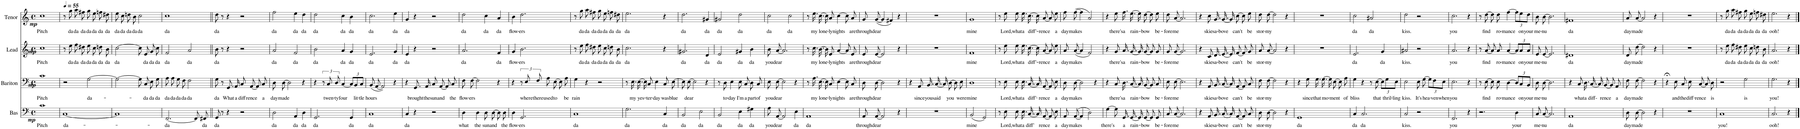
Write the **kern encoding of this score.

**kern	**text	**dynam	**kern	**text	**dynam	**kern	**text	**dynam	**kern	**text	**dynam
*part4	*part4	*part4	*part3	*part3	*part3	*part2	*part2	*part2	*part1	*part1	*part1
*staff4	*staff4	*staff4	*staff3	*staff3	*staff3	*staff2	*staff2	*staff2	*staff1	*staff1	*staff1
*I"Bas	*	*	*I"Bariton	*	*	*I"Lead	*	*	*I"Tenor	*	*
*clefF4	*	*	*clefF4	*	*	*clefG2	*	*	*clefG2	*	*
*Trd1c2	*	*	*Trd1c2	*	*	*Trd7c12	*	*	*Trd7c12	*	*
*k[]	*	*	*k[]	*	*	*k[]	*	*	*k[]	*	*
*M4/4	*	*	*M4/4	*	*	*M4/4	*	*	*M4/4	*	*
*met(c)	*	*	*met(c)	*	*	*met(c)	*	*	*met(c)	*	*
=1	=1	=1	=1	=1	=1	=1	=1	=1	=1	=1	=1
!	!LO:LY:b	!LO:DY:b	!	!LO:LY:b	!LO:DY:b	!	!LO:LY:b	!LO:DY:b	!	!LO:LY:b	!LO:DY:b
1c	Pitch	mp	1c	Pitch	mp	1cc	Pitch	mp	1cc	Pitch	mp
=2	=2	=2	=2	=2	=2	=2	=2	=2	=2	=2	=2
*	*	*	*	*	*	*	*	*	*MM55	*	*
!	!LO:LY:b	!	!	!	!	!	!	!	!	!	!
[1C	da-	.	2r	.	.	8r	.	.	8r	.	.
!	!	!	!	!	!	!	!LO:LY:b	!	!	!LO:LY:b	!
.	.	.	.	.	.	8ee\	da	.	8gg\	da	.
!	!	!	!	!	!	!	!LO:LY:b	!	!	!LO:LY:b	!
.	.	.	.	.	.	8ff\	da	.	8aa\	da	.
!	!	!	!	!	!	!	!LO:LY:b	!	!	!LO:LY:b	!
.	.	.	.	.	.	8dd#X\	da	.	8ff#X\	da	.
!	!	!	!	!LO:LY:b	!	!	!LO:LY:b	!	!	!LO:LY:b	!
.	.	.	[2G\	da-	.	8ee\	da	.	8gg\	da	.
!	!	!	!	!	!	!	!LO:LY:b	!	!	!LO:LY:b	!
.	.	.	.	.	.	8cc\	da	.	8ee\	da	.
!	!	!	!	!	!	!	!LO:LY:b	!	!	!LO:LY:b	!
.	.	.	.	.	.	8ddn\	da	.	8ffn\	da	.
!	!	!	!	!	!	!	!LO:LY:b	!	!	!LO:LY:b	!
.	.	.	.	.	.	8b\	da	.	8dd#X\	da	.
=3	=3	=3	=3	=3	=3	=3	=3	=3	=3	=3	=3
!	!	!	!	!	!	!	!LO:LY:b	!	!	!LO:LY:b	!
1C]	.	.	2G\_	.	.	[2cc\	da	.	8ee\	da	.
!	!	!	!	!	!	!	!	!	!	!LO:LY:b	!
.	.	.	.	.	.	.	.	.	8cc\	da	.
!	!	!	!	!	!	!	!	!	!	!LO:LY:b	!
.	.	.	.	.	.	.	.	.	8ddn\	da	.
!	!	!	!	!	!	!	!	!	!	!LO:LY:b	!
.	.	.	.	.	.	.	.	.	8b\	da	.
!	!	!	!	!	!	!	!	!	!	!LO:LY:b	!
.	.	.	8G\]	.	.	8cc\]	.	.	2cc\	da	.
!	!	!	!	!LO:LY:b	!	!	!LO:LY:b	!	!	!	!
.	.	.	8C/	da	.	8e/	da	.	.	.	.
!	!	!	!	!LO:LY:b	!	!	!LO:LY:b	!	!	!	!
.	.	.	8E\	da	.	8g/	da	.	.	.	.
!	!	!	!	!LO:LY:b	!	!	!LO:LY:b	!	!	!	!
.	.	.	8G\	da	.	8cc\	da	.	.	.	.
=4	=4	=4	=4	=4	=4	=4	=4	=4	=4	=4	=4
!	!LO:LY:b	!	!	!LO:LY:b	!	!	!LO:LY:b	!	!	!LO:LY:b	!
[2.FF/	-da	.	8A\	da	.	2f/	da	.	1cc	da	.
!	!	!	!	!LO:LY:b	!	!	!	!	!	!	!
.	.	.	8A\	da	.	.	.	.	.	.	.
!	!	!	!	!LO:LY:b	!	!	!	!	!	!	!
.	.	.	8G\	da	.	.	.	.	.	.	.
!	!	!	!	!LO:LY:b	!	!	!	!	!	!	!
.	.	.	8F\	da	.	.	.	.	.	.	.
!	!	!	!	!LO:LY:b	!	!	!LO:LY:b	!	!	!	!
.	.	.	2F\	da	.	2a/	da	.	.	.	.
8FF/L]	.	.	.	.	.	.	.	.	.	.	.
!	!LO:LY:b	!	!	!	!	!	!	!	!	!	!
8FF#X/J	da	.	.	.	.	.	.	.	.	.	.
=5||	=5||	=5||	=5||	=5||	=5||	=5||	=5||	=5||	=5||	=5||	=5||
!	!LO:LY:b	!	!	!LO:LY:b	!	!	!LO:LY:b	!	!	!LO:LY:b	!
8GG/	da	.	8G\	da	.	8b\	da	.	8dd\	da	.
8r	.	.	8r	.	.	8r	.	.	8r	.	.
!	!	!	!	!LO:LY:b	!	!	!	!	!	!	!
4r	.	.	8.GG/	What	.	4r	.	.	4r	.	.
!	!	!	!	!LO:LY:b	!	!	!	!	!	!	!
.	.	.	16AA/	a	.	.	.	.	.	.	.
!	!	!	!	!LO:LY:b	!	!	!	!	!	!	!
2r	.	.	8C/	diff	.	2r	.	.	2r	.	.
!	!	!	!	!LO:LY:b	!	!	!	!	!	!	!
.	.	.	[8AA/	rence	.	.	.	.	.	.	.
.	.	.	8AA/]	.	.	.	.	.	.	.	.
!	!	!	!	!LO:LY:b	!	!	!	!	!	!	!
.	.	.	8C/	a	.	.	.	.	.	.	.
=6	=6	=6	=6	=6	=6	=6	=6	=6	=6	=6	=6
!	!LO:LY:b	!	!	!LO:LY:b	!	!	!LO:LY:b	!	!	!LO:LY:b	!
2D\	da	.	8D\	day	.	2a/	da	.	2ff\	da	.
!	!	!	!	!LO:LY:b	!	!	!	!	!	!	!
.	.	.	[8D\	made	.	.	.	.	.	.	.
.	.	.	2D\]	.	.	.	.	.	.	.	.
!	!LO:LY:b	!	!	!	!	!	!LO:LY:b	!	!	!LO:LY:b	!
4AA/	da	.	.	.	.	2f/	da	.	4ee\	da	.
!	!LO:LY:b	!	!	!	!	!	!	!	!	!LO:LY:b	!
4D\	da	.	4r	.	.	.	.	.	4dd\	da	.
=7	=7	=7	=7	=7	=7	=7	=7	=7	=7	=7	=7
!	!LO:LY:b	!	!	!	!	!	!LO:LY:b	!	!	!LO:LY:b	!
2.GG/	da	.	4r	.	.	2b\	da	.	2dd\	da	.
.	.	.	12r	.	.	.	.	.	.	.	.
!	!	!	!	!LO:LY:b	!	!	!	!	!	!	!
.	.	.	12C/	twen-	.	.	.	.	.	.	.
!	!	!	!	!LO:LY:b	!	!	!	!	!	!	!
.	.	.	12D/	-ty	.	.	.	.	.	.	.
!	!	!	!	!LO:LY:b	!	!	!LO:LY:b	!	!	!LO:LY:b	!
.	.	.	[4C/	four	.	4a/	da	.	4cc\	da	.
!	!LO:LY:b	!	!	!	!	!	!	!	!	!	!
*	*	*	*Xbrackettup	*	*	*	*	*	*	*	*
!	!	!	!	!	!	!	!LO:LY:b	!	!	!LO:LY:b	!
4GG/	da	.	12C/L]	.	.	4g/	da	.	4b\	da	.
!	!	!	!	!LO:LY:b	!	!	!	!	!	!	!
.	.	.	12BB/	lit-	.	.	.	.	.	.	.
!	!	!	!	!LO:LY:b	!	!	!	!	!	!	!
.	.	.	12C/J	-tle	.	.	.	.	.	.	.
=8	=8	=8	=8	=8	=8	=8	=8	=8	=8	=8	=8
!	!LO:LY:b	!	!	!LO:LY:b	!	!	!LO:LY:b	!	!	!LO:LY:b	!
1C	da	.	(8BB/	hours	.	2.e/	da	.	2.cc\	da	.
.	.	.	[8AA/	.	.	.	.	.	.	.	.
.	.	.	2AA/])	.	.	.	.	.	.	.	.
!	!	!	!	!	!	!	!LO:LY:b	!	!	!LO:LY:b	!
.	.	.	4r	.	.	4g/	da	.	4ee\	da	.
=9	=9	=9	=9	=9	=9	=9	=9	=9	=9	=9	=9
!	!LO:LY:b	!	!	!	!	!	!LO:LY:b	!	!	!LO:LY:b	!
4C/	da	.	4r	.	.	4e/	da	.	4g/	da	.
!	!	!	!	!LO:LY:b	!	!	!	!	!	!	!
4r	.	.	8.GG/	brought	.	4r	.	.	4r	.	.
!	!	!	!	!LO:LY:b	!	!	!	!	!	!	!
.	.	.	16AA/	the	.	.	.	.	.	.	.
!	!	!	!	!LO:LY:b	!	!	!	!	!	!	!
2r	.	.	8C/	sun	.	2r	.	.	2r	.	.
!	!	!	!	!LO:LY:b	!	!	!	!	!	!	!
.	.	.	[8AA/	and	.	.	.	.	.	.	.
.	.	.	8AA/]	.	.	.	.	.	.	.	.
!	!	!	!	!LO:LY:b	!	!	!	!	!	!	!
.	.	.	8C/	the	.	.	.	.	.	.	.
=10	=10	=10	=10	=10	=10	=10	=10	=10	=10	=10	=10
!	!LO:LY:b	!	!	!LO:LY:b	!	!	!LO:LY:b	!	!	!LO:LY:b	!
4D\	what	.	8F\	flow-	.	2.a/	da	.	2dd\	da	.
!	!	!	!	!LO:LY:b	!	!	!	!	!	!	!
.	.	.	[8F\	-ers	.	.	.	.	.	.	.
!	!LO:LY:b	!	!	!	!	!	!	!	!	!	!
4D\	the	.	2F\]	.	.	.	.	.	.	.	.
!	!LO:LY:b	!	!	!	!	!	!	!	!	!LO:LY:b	!
8D\L	sun	.	.	.	.	.	.	.	4cc\	da	.
!	!LO:LY:b	!	!	!	!	!	!	!	!	!	!
[8D\J	and	.	.	.	.	.	.	.	.	.	.
!	!	!	!	!	!	!	!LO:LY:b	!	!	!LO:LY:b	!
8D\L]	.	.	4r	.	.	4f/	da	.	4a/	da	.
!	!LO:LY:b	!	!	!	!	!	!	!	!	!	!
8D\J	the	.	.	.	.	.	.	.	.	.	.
=11	=11	=11	=11	=11	=11	=11	=11	=11	=11	=11	=11
!	!LO:LY:b	!	!	!	!	!	!LO:LY:b	!	!	!LO:LY:b	!
4D\	flow-	.	4r	.	.	4g/	flow-	.	4b\	flow-	.
!	!LO:LY:b	!	!	!	!	!	!	!	!	!	!
*	*	*	*brackettup	*	*	*	*	*	*	*	*
!	!	!	!	!	!	!	!LO:LY:b	!	!	!LO:LY:b	!
2.GG/	-ers	.	12r	.	.	2.b\	-ers	.	2.dd\	-ers	.
!	!	!	!	!LO:LY:b	!	!	!	!	!	!	!
.	.	.	12E/	where	.	.	.	.	.	.	.
!	!	!	!	!LO:LY:b	!	!	!	!	!	!	!
.	.	.	12F/	there	.	.	.	.	.	.	.
!	!	!	!	!LO:LY:b	!	!	!	!	!	!	!
.	.	.	8A\	used	.	.	.	.	.	.	.
!	!	!	!	!LO:LY:b	!	!	!	!	!	!	!
.	.	.	[8E\	to	.	.	.	.	.	.	.
.	.	.	8E\]	.	.	.	.	.	.	.	.
!	!	!	!	!LO:LY:b	!	!	!	!	!	!	!
.	.	.	8A\	be	.	.	.	.	.	.	.
=12	=12	=12	=12	=12	=12	=12	=12	=12	=12	=12	=12
!	!LO:LY:b	!	!	!LO:LY:b	!	!	!	!	!	!	!
1C	da	.	4G\	rain	.	8r	.	.	8r	.	.
!	!	!	!	!	!	!	!LO:LY:b	!	!	!LO:LY:b	!
.	.	.	.	.	.	8ee\	da	.	8gg\	da	.
!	!	!	!	!	!	!	!LO:LY:b	!	!	!LO:LY:b	!
.	.	.	4r	.	.	8ff\	da	.	8aa\	da	.
!	!	!	!	!	!	!	!LO:LY:b	!	!	!LO:LY:b	!
.	.	.	.	.	.	8dd#X\	da	.	8ff#X\	da	.
!	!	!	!	!	!	!	!LO:LY:b	!	!	!LO:LY:b	!
.	.	.	2r	.	.	8ee\	da	.	8gg\	da	.
!	!	!	!	!	!	!	!LO:LY:b	!	!	!LO:LY:b	!
.	.	.	.	.	.	8cc\	da	.	8ee\	da	.
!	!	!	!	!	!	!	!LO:LY:b	!	!	!LO:LY:b	!
.	.	.	.	.	.	8ddn\	da	.	8ffn\	da	.
!	!	!	!	!	!	!	!LO:LY:b	!	!	!LO:LY:b	!
.	.	.	.	.	.	8b\	da	.	8dd#X\	da	.
=13	=13	=13	=13	=13	=13	=13	=13	=13	=13	=13	=13
!	!LO:LY:b	!	!	!	!	!	!LO:LY:b	!	!	!LO:LY:b	!
2.G\	da	.	8r	.	.	2.cc\	da	.	2.ee\	da	.
!	!	!	!	!LO:LY:b	!	!	!	!	!	!	!
.	.	.	16.E\	my	.	.	.	.	.	.	.
!	!	!	!	!LO:LY:b	!	!	!	!	!	!	!
.	.	.	[16.E\	yes-	.	.	.	.	.	.	.
.	.	.	16E\]	.	.	.	.	.	.	.	.
!	!	!	!	!LO:LY:b	!	!	!	!	!	!	!
.	.	.	8C/	ter-	.	.	.	.	.	.	.
!	!	!	!	!LO:LY:b	!	!	!	!	!	!	!
.	.	.	4E\	-day	.	.	.	.	.	.	.
!	!LO:LY:b	!	!	!LO:LY:b	!	!	!	!	!	!	!
4C/	da	.	8C/	was	.	4r	.	.	4r	.	.
!	!	!	!	!LO:LY:b	!	!	!	!	!	!	!
.	.	.	[8E\	blue	.	.	.	.	.	.	.
=14	=14	=14	=14	=14	=14	=14	=14	=14	=14	=14	=14
!	!LO:LY:b	!	!	!	!	!	!LO:LY:b	!	!	!LO:LY:b	!
2BB/	da	.	8E\]	.	.	2.g#X/	da	.	2.dd\	da	.
!	!	!	!	!LO:LY:b	!	!	!	!	!	!	!
.	.	.	[8E\	dear	.	.	.	.	.	.	.
.	.	.	2E\]	.	.	.	.	.	.	.	.
!	!LO:LY:b	!	!	!	!	!	!	!	!	!	!
2E\	da	.	.	.	.	.	.	.	.	.	.
!	!	!	!	!	!	!	!LO:LY:b	!	!	!LO:LY:b	!
.	.	.	4r	.	.	4d/	da	.	4g#X/	da	.
=15	=15	=15	=15	=15	=15	=15	=15	=15	=15	=15	=15
!	!LO:LY:b	!	!	!	!	!	!LO:LY:b	!	!	!LO:LY:b	!
2BB/	da	.	8r	.	.	2e/	da	.	2g#X/	da	.
!	!	!	!	!LO:LY:b	!	!	!	!	!	!	!
.	.	.	8D\	to-	.	.	.	.	.	.	.
!	!	!	!	!LO:LY:b	!	!	!	!	!	!	!
.	.	.	4E\	-day	.	.	.	.	.	.	.
!	!LO:LY:b	!	!	!LO:LY:b	!	!	!LO:LY:b	!	!	!LO:LY:b	!
4E\	da	.	8E\	I'm	.	4g#X/	da	.	2dd\	da	.
!	!	!	!	!LO:LY:b	!	!	!	!	!	!	!
.	.	.	8C/	a	.	.	.	.	.	.	.
!	!LO:LY:b	!	!	!LO:LY:b	!	!	!LO:LY:b	!	!	!	!
4G#X\	da	.	8D\	part	.	4b\	da	.	.	.	.
!	!	!	!	!LO:LY:b	!	!	!	!	!	!	!
.	.	.	8C/	of	.	.	.	.	.	.	.
=16	=16	=16	=16	=16	=16	=16	=16	=16	=16	=16	=16
!	!LO:LY:b	!	!	!LO:LY:b	!	!	!LO:LY:b	!	!	!LO:LY:b	!
8A\L	you	.	8E\	you	.	8b\	you	.	2cc\	da	.
!	!LO:LY:b	!	!	!LO:LY:b	!	!	!LO:LY:b	!	!	!	!
[8AA\J	dear	.	[8E\	dear	.	[8a/	dear	.	.	.	.
2AA/]	.	.	2E\]	.	.	2.a/]	.	.	.	.	.
!	!	!	!	!	!	!	!	!	!	!LO:LY:b	!
.	.	.	.	.	.	.	.	.	2cc\	da	.
!	!LO:LY:b	!	!	!	!	!	!	!	!	!	!
4E\	da	.	4r	.	.	.	.	.	.	.	.
=17	=17	=17	=17	=17	=17	=17	=17	=17	=17	=17	=17
!	!LO:LY:b	!	!	!	!	!	!	!	!	!	!
1AA	da	.	8r	.	.	8r	.	.	8r	.	.
!	!	!	!	!LO:LY:b	!	!	!LO:LY:b	!	!	!LO:LY:b	!
.	.	.	16.A\	my	.	16.cc\	my	.	16.ee\	my	.
!	!	!	!	!LO:LY:b	!	!	!LO:LY:b	!	!	!LO:LY:b	!
.	.	.	[16.E\	lone-	.	[16.b\	lone-	.	[16.cc\	lone-	.
.	.	.	16E\]	.	.	16b\]	.	.	16cc\]	.	.
!	!	!	!	!LO:LY:b	!	!	!LO:LY:b	!	!	!LO:LY:b	!
.	.	.	8C/	ly	.	8e/	-ly	.	8a/	-ly	.
!	!	!	!	!LO:LY:b	!	!	!LO:LY:b	!	!	!LO:LY:b	!
.	.	.	[4E\	nights	.	[4a/	nights	.	[4cc\	nights	.
.	.	.	8E\]	.	.	8a/]	.	.	8cc\]	.	.
!	!	!	!	!LO:LY:b	!	!	!LO:LY:b	!	!	!LO:LY:b	!
.	.	.	8C/	are	.	8e/	are	.	8a/	are	.
=18	=18	=18	=18	=18	=18	=18	=18	=18	=18	=18	=18
!	!LO:LY:b	!	!	!LO:LY:b	!	!	!LO:LY:b	!	!	!LO:LY:b	!
8AA/L	through	.	8D\	through	.	8e/	through	.	8g/	through	.
!	!LO:LY:b	!	!	!LO:LY:b	!	!	!LO:LY:b	!	!	!LO:LY:b	!
[8AA/J	dear	.	[8D\	dear	.	[8e/	dear	.	([8g/	dear	.
2AA/]	.	.	2D\]	.	.	2e/]	.	.	4g/]	.	.
.	.	.	.	.	.	.	.	.	4f#X/)	.	.
4r	.	.	4r	.	.	4r	.	.	4r	.	.
=19	=19	=19	=19	=19	=19	=19	=19	=19	=19	=19	=19
1r	.	.	4r	.	.	1r	.	.	1r	.	.
!	!	!	!	!LO:LY:b	!	!	!	!	!	!	!
.	.	.	8AA/	since	.	.	.	.	.	.	.
!	!	!	!	!LO:LY:b	!	!	!	!	!	!	!
.	.	.	16.BB/	you	.	.	.	.	.	.	.
!	!	!	!	!LO:LY:b	!	!	!	!	!	!	!
.	.	.	[16.C/	said	.	.	.	.	.	.	.
.	.	.	16C/]	.	.	.	.	.	.	.	.
!	!	!	!	!LO:LY:b	!	!	!	!	!	!	!
.	.	.	[8D\	you	.	.	.	.	.	.	.
.	.	.	8D\]	.	.	.	.	.	.	.	.
!	!	!	!	!LO:LY:b	!	!	!	!	!	!	!
.	.	.	8E\	were	.	.	.	.	.	.	.
=20	=20	=20	=20	=20	=20	=20	=20	=20	=20	=20	=20
!	!LO:LY:b	!	!	!LO:LY:b	!	!	!LO:LY:b	!	!	!LO:LY:b	!
(2BB/	mine	.	1D	mine	.	1f	mine	.	1g	mine	.
2GG/)	.	.	.	.	.	.	.	.	.	.	.
=21	=21	=21	=21	=21	=21	=21	=21	=21	=21	=21	=21
8r	.	.	8r	.	.	8r	.	.	8r	.	.
!	!LO:LY:b	!	!	!LO:LY:b	!	!	!LO:LY:b	!	!	!LO:LY:b	!
8E\	Lord,	.	8E\	Lord,	.	8ee\	Lord,	.	8ee\	Lord,	.
!	!LO:LY:b	!	!	!LO:LY:b	!	!	!LO:LY:b	!	!	!LO:LY:b	!
8E\L	what	.	8E\	what	.	8ee\	what	.	8ee\	what	.
!	!LO:LY:b	!	!	!LO:LY:b	!	!	!LO:LY:b	!	!	!LO:LY:b	!
16.E\L	a	.	16.E\	a	.	16.ee\	a	.	16.ee\	a	.
!	!LO:LY:b	!	!	!LO:LY:b	!	!	!LO:LY:b	!	!	!LO:LY:b	!
[16.C\JJ	diff'	.	[16.C/	diff'-	.	[16.cc\	diff'-	.	[16.cc\	diff'-	.
16C/KL]	.	.	16C/]	.	.	16cc\]	.	.	16cc\]	.	.
!	!LO:LY:b	!	!	!LO:LY:b	!	!	!LO:LY:b	!	!	!LO:LY:b	!
[8AA/J	rence	.	[8AA/	-rence	.	[8a/	-rence	.	[8a/	-rence	.
8AA/L]	.	.	8AA/]	.	.	8a/]	.	.	8a/]	.	.
!	!LO:LY:b	!	!	!LO:LY:b	!	!	!LO:LY:b	!	!	!LO:LY:b	!
8E/J	a	.	8E\	a	.	8ee\	a	.	8ee\	a	.
=22	=22	=22	=22	=22	=22	=22	=22	=22	=22	=22	=22
!	!LO:LY:b	!	!	!LO:LY:b	!	!	!LO:LY:b	!	!	!LO:LY:b	!
8AA/L	day	.	8D\	day	.	8a/	day	.	8ff\	day	.
!	!LO:LY:b	!	!	!LO:LY:b	!	!	!LO:LY:b	!	!	!LO:LY:b	!
([8AA/J	makes	.	[8D\	makes	.	([8a/	makes	.	([8ff\	makes	.
4AA/]	.	.	2D\]	.	.	4a/]	.	.	4ff\]	.	.
2D\)	.	.	.	.	.	2f/)	.	.	2a/)	.	.
.	.	.	4r	.	.	.	.	.	.	.	.
=23	=23	=23	=23	=23	=23	=23	=23	=23	=23	=23	=23
!	!LO:LY:b	!	!	!	!	!	!	!	!	!	!
[4G\	there's	.	4r	.	.	4r	.	.	4r	.	.
!	!	!	!	!LO:LY:b	!	!	!LO:LY:b	!	!	!LO:LY:b	!
8G/L]	.	.	8C/	there's	.	8g/	there's	.	8ee\	there's	.
!	!LO:LY:b	!	!	!LO:LY:b	!	!	!LO:LY:b	!	!	!LO:LY:b	!
16.GG/L	a	.	16.D\	a	.	16.a/	a	.	16.ff\	a	.
!	!LO:LY:b	!	!	!LO:LY:b	!	!	!LO:LY:b	!	!	!LO:LY:b	!
[16.GG/JJ	rain-	.	[16.C/	rain-	.	[16.g/	rain-	.	[16.ee\	rain-	.
16GG/KL]	.	.	16C/]	.	.	16g/]	.	.	16ee\]	.	.
!	!LO:LY:b	!	!	!LO:LY:b	!	!	!LO:LY:b	!	!	!LO:LY:b	!
[8GG/J	bow	.	[8BB/	-bow	.	[8g/	-bow	.	[8dd\	-bow	.
8GG/L]	.	.	8BB/]	.	.	8g/]	.	.	8dd\]	.	.
!	!LO:LY:b	!	!	!LO:LY:b	!	!	!LO:LY:b	!	!	!LO:LY:b	!
8GG/J	be-	.	8C/	be-	.	8g/	be-	.	8ee\	be-	.
=24	=24	=24	=24	=24	=24	=24	=24	=24	=24	=24	=24
!	!LO:LY:b	!	!	!LO:LY:b	!	!	!LO:LY:b	!	!	!LO:LY:b	!
8C/L	-fore	.	8E\	-fore	.	8g/	-fore	.	8dd\	-fore	.
!	!LO:LY:b	!	!	!LO:LY:b	!	!	!LO:LY:b	!	!	!LO:LY:b	!
[8C/J	me	.	[8E\	me	.	[8g/	me	.	[8a/	me	.
2.C/]	.	.	2.E\]	.	.	2.g/]	.	.	2.a/]	.	.
=25	=25	=25	=25	=25	=25	=25	=25	=25	=25	=25	=25
4r	.	.	4r	.	.	4r	.	.	4r	.	.
!	!LO:LY:b	!	!	!LO:LY:b	!	!	!LO:LY:b	!	!	!LO:LY:b	!
8AA/L	-skies	.	8AA/	skies	.	8c/	skies	.	8cc\	skies	.
!	!LO:LY:b	!	!	!LO:LY:b	!	!	!LO:LY:b	!	!	!LO:LY:b	!
16.BB/L	a-	.	16.BB/	a-	.	16.d/	a-	.	16.g/	a-	.
!	!LO:LY:b	!	!	!LO:LY:b	!	!	!LO:LY:b	!	!	!LO:LY:b	!
(16.C/JJ	-bove	.	[16.C/	-bove	.	[16.e/	-bove	.	[16.g/	-bove	.
16C/KL)	.	.	16C/]	.	.	16e/]	.	.	16g/]	.	.
!	!LO:LY:b	!	!	!LO:LY:b	!	!	!LO:LY:b	!	!	!LO:LY:b	!
[8AA/J	can't	.	[8AA/	can't	.	[8f/	can't	.	[8cc\	can't	.
8AA/L]	.	.	8AA/]	.	.	8f/]	.	.	8cc\]	.	.
!	!LO:LY:b	!	!	!LO:LY:b	!	!	!LO:LY:b	!	!	!LO:LY:b	!
8C/J	be	.	8C/	be	.	8g/	be	.	8ee\	be	.
=26	=26	=26	=26	=26	=26	=26	=26	=26	=26	=26	=26
!	!LO:LY:b	!	!	!LO:LY:b	!	!	!LO:LY:b	!	!	!LO:LY:b	!
8D\L	stor-	.	8F\	stor-	.	8a/	stor-	.	8dd\	stor-	.
!	!LO:LY:b	!	!	!LO:LY:b	!	!	!LO:LY:b	!	!	!LO:LY:b	!
[8D\J	-my	.	[8F\	-my	.	[8a/	-my	.	[8dd\	-my	.
2D\]	.	.	2F\]	.	.	2a/]	.	.	2dd\]	.	.
4r	.	.	4r	.	.	4r	.	.	4r	.	.
=27	=27	=27	=27	=27	=27	=27	=27	=27	=27	=27	=27
!	!LO:LY:b	!	!	!	!	!	!	!	!	!	!
1GG	da	.	4r	.	.	1r	.	.	1r	.	.
!	!	!	!	!LO:LY:b	!	!	!	!	!	!	!
.	.	.	8G\	since	.	.	.	.	.	.	.
!	!	!	!	!LO:LY:b	!	!	!	!	!	!	!
.	.	.	16.G\	that	.	.	.	.	.	.	.
!	!	!	!	!LO:LY:b	!	!	!	!	!	!	!
.	.	.	[16.G\	mo-	.	.	.	.	.	.	.
.	.	.	16G\]	.	.	.	.	.	.	.	.
!	!	!	!	!LO:LY:b	!	!	!	!	!	!	!
.	.	.	[8E\	ment	.	.	.	.	.	.	.
.	.	.	8E\]	.	.	.	.	.	.	.	.
!	!	!	!	!LO:LY:b	!	!	!	!	!	!	!
.	.	.	8A\	of	.	.	.	.	.	.	.
=28	=28	=28	=28	=28	=28	=28	=28	=28	=28	=28	=28
!	!LO:LY:b	!	!	!LO:LY:b	!	!	!LO:LY:b	!	!	!LO:LY:b	!
4C/	da	.	4G\	bliss	.	2.e/	da	.	2cc\	da	.
!	!LO:LY:b	!	!	!	!	!	!	!	!	!	!
2.C/	da	.	4r	.	.	.	.	.	.	.	.
!	!	!	!	!	!	!	!	!	!	!LO:LY:b	!
.	.	.	8r	.	.	.	.	.	2a#X/	da	.
!	!	!	!	!LO:LY:b	!	!	!	!	!	!	!
.	.	.	[8E\	that	.	.	.	.	.	.	.
*	*	*	*Xbrackettup	*	*	*	*	*	*	*	*
!	!	!	!	!	!	!	!LO:LY:b	!	!	!	!
.	.	.	12E\L]	.	.	4g/	da	.	.	.	.
!	!	!	!	!LO:LY:b	!	!	!	!	!	!	!
.	.	.	12G\	thril-	.	.	.	.	.	.	.
!	!	!	!	!LO:LY:b	!	!	!	!	!	!	!
.	.	.	12E\J	-ling	.	.	.	.	.	.	.
=29	=29	=29	=29	=29	=29	=29	=29	=29	=29	=29	=29
!	!LO:LY:b	!	!	!LO:LY:b	!	!	!LO:LY:b	!	!	!LO:LY:b	!
2C/	kiss.	.	2E\	kiss.	.	2a#X/	kiss.	.	2dd\	kiss.	.
!	!	!	!	!LO:LY:b	!	!	!	!	!	!	!
2r	.	.	8E\	It's	.	2r	.	.	2r	.	.
!	!	!	!	!LO:LY:b	!	!	!	!	!	!	!
.	.	.	[8G\	hea-	.	.	.	.	.	.	.
.	.	.	12G\L]	.	.	.	.	.	.	.	.
!	!	!	!	!LO:LY:b	!	!	!	!	!	!	!
.	.	.	12F\	ven	.	.	.	.	.	.	.
!	!	!	!	!LO:LY:b	!	!	!	!	!	!	!
.	.	.	12E\J	when	.	.	.	.	.	.	.
=30	=30	=30	=30	=30	=30	=30	=30	=30	=30	=30	=30
!	!LO:LY:b	!	!	!LO:LY:b	!	!	!LO:LY:b	!	!	!LO:LY:b	!
2.FF/	you	.	2.E\	you	.	2.a/	you	.	2.cc\	you	.
4r	.	.	4r	.	.	4r	.	.	4r	.	.
=31	=31	=31	=31	=31	=31	=31	=31	=31	=31	=31	=31
2.r	.	.	8r	.	.	8r	.	.	8r	.	.
!	!	!	!	!LO:LY:b	!	!	!LO:LY:b	!	!	!LO:LY:b	!
.	.	.	[8E\	find	.	[8a/	find	.	[8dd\	find	.
.	.	.	8E\]	.	.	8a/]	.	.	8dd\]	.	.
!	!	!	!	!LO:LY:b	!	!	!LO:LY:b	!	!	!LO:LY:b	!
.	.	.	8E\	ro-	.	8a/	ro-	.	8dd\	ro-	.
!	!	!	!	!LO:LY:b	!	!	!LO:LY:b	!	!	!LO:LY:b	!
.	.	.	[4D\	-mance	.	[4a/	-mance	.	[4ff\	-mance	.
!	!LO:LY:b	!	!	!	!	!	!	!	!	!	!
*	*	*	*	*	*	*Xbrackettup	*	*	*Xbrackettup	*	*
4D\	your	.	12D/L]	.	.	12a/L]	.	.	12ff\L]	.	.
!	!	!	!	!LO:LY:b	!	!	!LO:LY:b	!	!	!LO:LY:b	!
.	.	.	12C/	on	.	12a/	on	.	12ee\	on	.
!	!	!	!	!LO:LY:b	!	!	!LO:LY:b	!	!	!LO:LY:b	!
.	.	.	12BB/J	your	.	12a/J	your	.	12dd\J	your	.
=32	=32	=32	=32	=32	=32	=32	=32	=32	=32	=32	=32
!	!LO:LY:b	!	!	!LO:LY:b	!	!	!LO:LY:b	!	!	!LO:LY:b	!
8C/L	me-	.	8D\	me-	.	8e/	me-	.	8b\	me-	.
!	!LO:LY:b	!	!	!LO:LY:b	!	!	!LO:LY:b	!	!	!LO:LY:b	!
[8C/J	-nu	.	[8D\	-nu	.	[8e/	-nu	.	[8b\	-nu	.
2.C/]	.	.	2.D\]	.	.	2.e/]	.	.	2.b\]	.	.
=33	=33	=33	=33	=33	=33	=33	=33	=33	=33	=33	=33
!	!LO:LY:b	!	!	!	!	!	!LO:LY:b	!	!	!LO:LY:b	!
1AA	da	.	4r	.	.	1d#X	da	.	1f#X	da	.
!	!	!	!	!LO:LY:b	!	!	!	!	!	!	!
.	.	.	8C/	what	.	.	.	.	.	.	.
!	!	!	!	!LO:LY:b	!	!	!	!	!	!	!
.	.	.	16.D\	a	.	.	.	.	.	.	.
!	!	!	!	!LO:LY:b	!	!	!	!	!	!	!
.	.	.	[16.C/	diff-	.	.	.	.	.	.	.
.	.	.	16C/]	.	.	.	.	.	.	.	.
!	!	!	!	!LO:LY:b	!	!	!	!	!	!	!
.	.	.	[8BB/	rence	.	.	.	.	.	.	.
.	.	.	8BB/]	.	.	.	.	.	.	.	.
!	!	!	!	!LO:LY:b	!	!	!	!	!	!	!
.	.	.	8AA/	a	.	.	.	.	.	.	.
=34	=34	=34	=34	=34	=34	=34	=34	=34	=34	=34	=34
!	!LO:LY:b	!	!	!LO:LY:b	!	!	!LO:LY:b	!	!	!LO:LY:b	!
8D\L	day	.	8F\	day	.	8d/	day	.	8a/	day	.
!	!LO:LY:b	!	!	!LO:LY:b	!	!	!LO:LY:b	!	!	!LO:LY:b	!
[8D\J	made	.	[8F\	made	.	[8dd\	made	.	[8a/	made	.
2D\]	.	.	2F\]	.	.	2dd\]	.	.	2a/]	.	.
4r	.	.	4r	.	.	4r	.	.	4r	.	.
=35	=35	=35	=35	=35	=35	=35	=35	=35	=35	=35	=35
1r	.	.	4r;<	.	.	1r	.	.	1r	.	.
!	!	!	!	!LO:LY:b	!	!	!	!	!	!	!
.	.	.	8E\	and	.	.	.	.	.	.	.
!	!	!	!	!LO:LY:b	!	!	!	!	!	!	!
.	.	.	8C/	the	.	.	.	.	.	.	.
!	!	!	!	!LO:LY:b	!	!	!	!	!	!	!
.	.	.	8E\	diff-	.	.	.	.	.	.	.
!	!	!	!	!LO:LY:b	!	!	!	!	!	!	!
.	.	.	[8C/	-rence	.	.	.	.	.	.	.
.	.	.	8C/]	.	.	.	.	.	.	.	.
!	!	!	!	!LO:LY:b	!	!	!	!	!	!	!
.	.	.	8D\	is	.	.	.	.	.	.	.
=36	=36	=36	=36	=36	=36	=36	=36	=36	=36	=36	=36
!	!LO:LY:b	!	!	!	!	!	!	!	!	!	!
1C	you!	.	2r	.	.	8r	.	.	8r	.	.
!	!	!	!	!	!	!	!LO:LY:b	!	!	!LO:LY:b	!
.	.	.	.	.	.	8ee\	da	.	8gg\	da	.
!	!	!	!	!	!	!	!LO:LY:b	!	!	!LO:LY:b	!
.	.	.	.	.	.	8ff\	da	.	8aa\	da	.
!	!	!	!	!	!	!	!LO:LY:b	!	!	!LO:LY:b	!
.	.	.	.	.	.	8dd#X\	da	.	8ff#X\	da	.
!	!	!	!	!LO:LY:b	!	!	!LO:LY:b	!	!	!LO:LY:b	!
.	.	.	2G\	is	.	8ee\	da	.	8gg\	da	.
!	!	!	!	!	!	!	!LO:LY:b	!	!	!LO:LY:b	!
.	.	.	.	.	.	8cc\	da	.	8ee\	da	.
!	!	!	!	!	!	!	!LO:LY:b	!	!	!LO:LY:b	!
.	.	.	.	.	.	8ddn\	da	.	8ffn\	da	.
!	!	!	!	!	!	!	!LO:LY:b	!	!	!LO:LY:b	!
.	.	.	.	.	.	8b\	da	.	8dd#X\	da	.
=37	=37	=37	=37	=37	=37	=37	=37	=37	=37	=37	=37
!	!LO:LY:b	!	!	!LO:LY:b	!	!	!LO:LY:b	!	!	!LO:LY:b	!
2.C/	ooh!	.	2.G\	you!	.	2.a/	ooh!	.	2.ee\	ooh!	.
4r	.	.	4r	.	.	4r	.	.	4r	.	.
==	==	==	==	==	==	==	==	==	==	==	==
*-	*-	*-	*-	*-	*-	*-	*-	*-	*-	*-	*-
